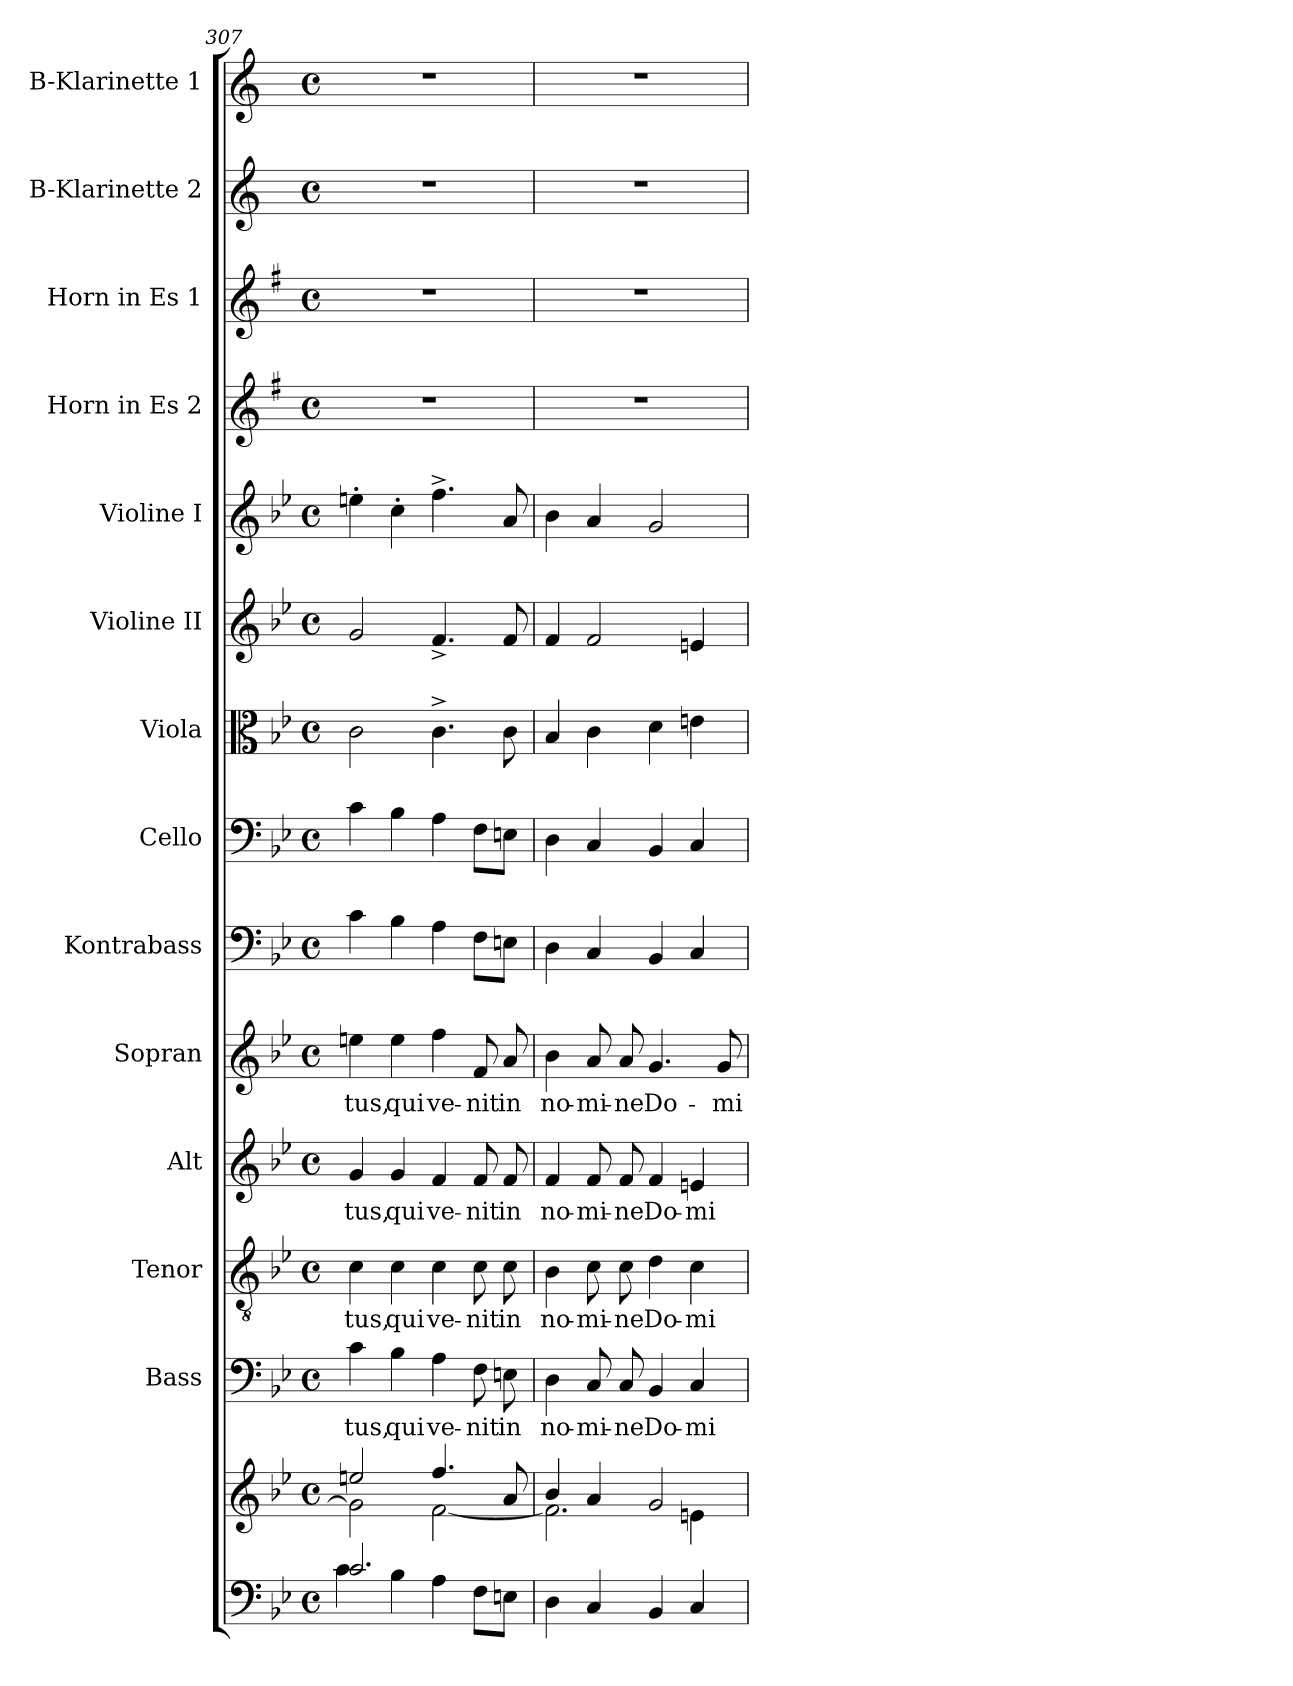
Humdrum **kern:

**kern	**kern	**kern	**text	**kern	**text	**kern	**text	**kern	**text	**kern	**kern	**kern	**kern	**kern	**kern	**kern	**kern	**kern
*part14	*part14	*part13	*part13	*part12	*part12	*part11	*part11	*part10	*part10	*part9	*part8	*part7	*part6	*part5	*part4	*part3	*part2	*part1
*staff15	*staff14	*staff13	*staff13	*staff12	*staff12	*staff11	*staff11	*staff10	*staff10	*staff9	*staff8	*staff7	*staff6	*staff5	*staff4	*staff3	*staff2	*staff1
*	*	*I"Bass	*	*I"Tenor	*	*I"Alt	*	*I"Sopran	*	*I"Kontrabass	*I"Cello	*I"Viola	*I"Violine II	*I"Violine I	*I"Horn in Es 2	*I"Horn in Es 1	*I"B-Klarinette 2	*I"B-Klarinette 1
*	*	*I'B.	*	*I'T.	*	*I'A.	*	*I'S.	*	*I'Kb.	*	*I'Vla.	*I'Vl. II	*I'Vl. I	*I'Hrn. 2	*I'Hrn. 1	*I'Kl. 2	*I'Kl. 1
*clefF4	*clefG2	*clefF4	*	*clefGv2	*	*clefG2	*	*clefG2	*	*clefF4	*clefF4	*clefC3	*clefG2	*clefG2	*clefG2	*clefG2	*clefG2	*clefG2
*	*	*	*	*	*	*	*	*	*	*ITrd7c12	*	*	*	*	*ITrd5c9	*ITrd5c9	*ITrd1c2	*ITrd1c2
*k[b-e-]	*k[b-e-]	*k[b-e-]	*	*k[b-e-]	*	*k[b-e-]	*	*k[b-e-]	*	*k[b-e-]	*k[b-e-]	*k[b-e-]	*k[b-e-]	*k[b-e-]	*k[b-e-]	*k[b-e-]	*k[b-e-]	*k[b-e-]
*B-:	*B-:	*B-:	*	*B-:	*	*B-:	*	*B-:	*	*B-:	*B-:	*B-:	*B-:	*B-:	*B-:	*B-:	*B-:	*B-:
*M4/4	*M4/4	*M4/4	*	*M4/4	*	*M4/4	*	*M4/4	*	*M4/4	*M4/4	*M4/4	*M4/4	*M4/4	*M4/4	*M4/4	*M4/4	*M4/4
*met(c)	*met(c)	*met(c)	*	*met(c)	*	*met(c)	*	*met(c)	*	*met(c)	*met(c)	*met(c)	*met(c)	*met(c)	*met(c)	*met(c)	*met(c)	*met(c)
=307	=307	=307	=307	=307	=307	=307	=307	=307	=307	=307	=307	=307	=307	=307	=307	=307	=307	=307
*^	*^	*	*	*	*	*	*	*	*	*	*	*	*	*	*	*	*	*
!	!	!	!	!	!LO:LY:b	!	!LO:LY:b	!	!LO:LY:b	!	!LO:LY:b	!	!	!	!	!	!	!	!	!
2.c/	4c\	2een/	2g\]	4c\	-tus,	4c\	-tus,	4g/	-tus,	4een\	-tus,	4C\	4c\	2c\	2g/	4een'>\	1r	1r	1r	1r
!	!	!	!	!	!LO:LY:b	!	!LO:LY:b	!	!LO:LY:b	!	!LO:LY:b	!	!	!	!	!	!	!	!	!
.	4B-\	.	.	4B-\	qui	4c\	qui	4g/	qui	4ee\	qui	4BB-\	4B-\	.	.	4cc'>\	.	.	.	.
!	!	!	!	!	!LO:LY:b	!	!LO:LY:b	!	!LO:LY:b	!	!LO:LY:b	!	!	!	!	!	!	!	!	!
.	4A\	4.ff/	[<2f\	4A\	ve-	4c\	ve-	4f/	ve-	4ff\	ve-	4AA\	4A\	4.c^>\	4.f^</	4.ff^>\	.	.	.	.
!	!	!	!	!	!LO:LY:b	!	!LO:LY:b	!	!LO:LY:b	!	!LO:LY:b	!	!	!	!	!	!	!	!	!
4ryy	8F\L	.	.	8F\	-nit	8c\	-nit	8f/	-nit	8f/	-nit	8FF\L	8F\L	.	.	.	.	.	.	.
!	!	!	!	!	!LO:LY:b	!	!LO:LY:b	!	!LO:LY:b	!	!LO:LY:b	!	!	!	!	!	!	!	!	!
.	8En\J	8a/	.	8En\	in	8c\	in	8f/	in	8a/	in	8EEn\J	8En\J	8c\	8f/	8a/	.	.	.	.
=308	=308	=308	=308	=308	=308	=308	=308	=308	=308	=308	=308	=308	=308	=308	=308	=308	=308	=308	=308	=308
!	!	!	!	!	!LO:LY:b	!	!LO:LY:b	!	!LO:LY:b	!	!LO:LY:b	!	!	!	!	!	!	!	!	!
*v	*v	*	*	*	*	*	*	*	*	*	*	*	*	*	*	*	*	*	*	*
4D\	4b-/	2.f\]	4D\	no-	4B-\	no-	4f/	no-	4b-\	no-	4DD\	4D\	4B-/	4f/	4b-\	1r	1r	1r	1r
!	!	!	!	!LO:LY:b	!	!LO:LY:b	!	!LO:LY:b	!	!LO:LY:b	!	!	!	!	!	!	!	!	!
4C/	4a/	.	8C/	-mi-	8c\	-mi-	8f/	-mi-	8a/	-mi-	4CC/	4C/	4c\	2f/	4a/	.	.	.	.
!	!	!	!	!LO:LY:b	!	!LO:LY:b	!	!LO:LY:b	!	!LO:LY:b	!	!	!	!	!	!	!	!	!
.	.	.	8C/	-ne	8c\	-ne	8f/	-ne	8a/	-ne	.	.	.	.	.	.	.	.	.
!	!	!	!	!LO:LY:b	!	!LO:LY:b	!	!LO:LY:b	!	!LO:LY:b	!	!	!	!	!	!	!	!	!
4BB-/	2g/	.	4BB-/	Do-	4d\	Do-	4f/	Do-	4.g/	Do-	4BBB-/	4BB-/	4d\	.	2g/	.	.	.	.
!	!	!	!	!LO:LY:b	!	!LO:LY:b	!	!LO:LY:b	!	!	!	!	!	!	!	!	!	!	!
4C/	.	4en\	4C/	-mi-	4c\	-mi-	4en/	-mi-	.	.	4CC/	4C/	4en\	4en/	.	.	.	.	.
!	!	!	!	!	!	!	!	!	!	!LO:LY:b	!	!	!	!	!	!	!	!	!
.	.	.	.	.	.	.	.	.	8g/	-mi-	.	.	.	.	.	.	.	.	.
*	*v	*v	*	*	*	*	*	*	*	*	*	*	*	*	*	*	*	*	*
=	=	=	=	=	=	=	=	=	=	=	=	=	=	=	=	=	=	=
*-	*-	*-	*-	*-	*-	*-	*-	*-	*-	*-	*-	*-	*-	*-	*-	*-	*-	*-
